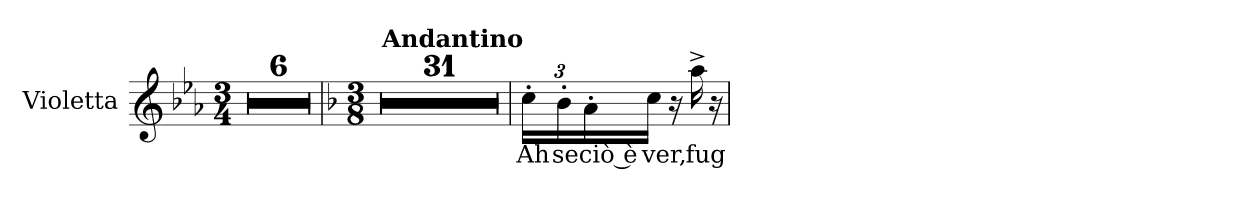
**kern	**text
*part1	*part1
*staff1	*staff1
*I"Violetta	*
*I'V	*
*clefG2	*
*k[b-e-a-]	*
*M3/4	*
=1	=1
2.r	.
=2	=2
2.r	.
=3	=3
2.r	.
=4	=4
2.r	.
=5	=5
2.r	.
!!LO:LB:g=z
=6	=6
2.r	.
=7	=7
*k[b-]	*
*M3/8	*
*MM72	*
!LO:TX:a:B:t=Andantino	!
4.r	.
=8	=8
4.r	.
=9	=9
4.r	.
=10	=10
4.r	.
=11	=11
4.r	.
=12	=12
4.r	.
!!LO:LB:g=z
=13	=13
4.r	.
=14	=14
4.r	.
=15	=15
4.r	.
=16	=16
4.r	.
=17	=17
4.r	.
=18	=18
4.r	.
=19	=19
4.r	.
!!LO:PB:g=z
=20	=20
4.r	.
=21	=21
4.r	.
=22	=22
4.r	.
=23	=23
4.r	.
=24	=24
4.r	.
=25	=25
4.r	.
!!LO:LB:g=z
=26	=26
4.r	.
=27	=27
4.r	.
=28	=28
4.r	.
=29	=29
4.r	.
=30	=30
4.r	.
=31	=31
4.r	.
!!LO:LB:g=z
=32	=32
4.r	.
=33	=33
4.r	.
=34	=34
4.r	.
=35	=35
4.r	.
!!LO:PB:g=z
=36	=36
4.r	.
=37	=37
4.r	.
=38	=38
*Xbrackettup	*
!	!LO:LY:b
24cc'\LL	Ah
!	!LO:LY:b
24b-'\	se
!	!LO:LY:b
24a'\	ciò è
!	!LO:LY:b
16cc\JJ	ver,
16r	.
!	!LO:LY:b
16aa^\	fug-
16r	.
=	=
*-	*-
